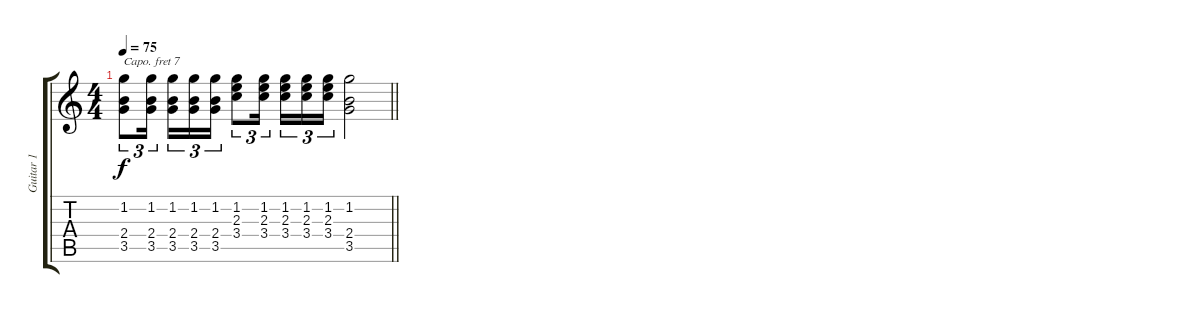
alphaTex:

\track ("Guitar 1" "Guitar 1") {instrument acousticguitarsteel}
\staff {score tabs}
\capo 7
\tuning (E4 B3 G3 D3 A2 E2) {hide}
\ts (4 4)
\tempo 75
\clef g2
\barLineRight lightlight
\ks c
(1.2 2.4 3.5).8{tu (3 2) dy f} (1.2 2.4 3.5).16{tu (3 2) beam splitsecondary} (1.2 2.4 3.5).16{tu (3 2)} (1.2 2.4 3.5).16{tu (3 2)} (1.2 2.4 3.5).16{tu (3 2)} (1.2 2.3 3.4).8{tu (3 2)} (1.2 2.3 3.4).16{tu (3 2) beam splitsecondary} (1.2 2.3 3.4).16{tu (3 2)} (1.2 2.3 3.4).16{tu (3 2)} (1.2 2.3 3.4).16{tu (3 2)} (1.2 2.4 3.5).2
